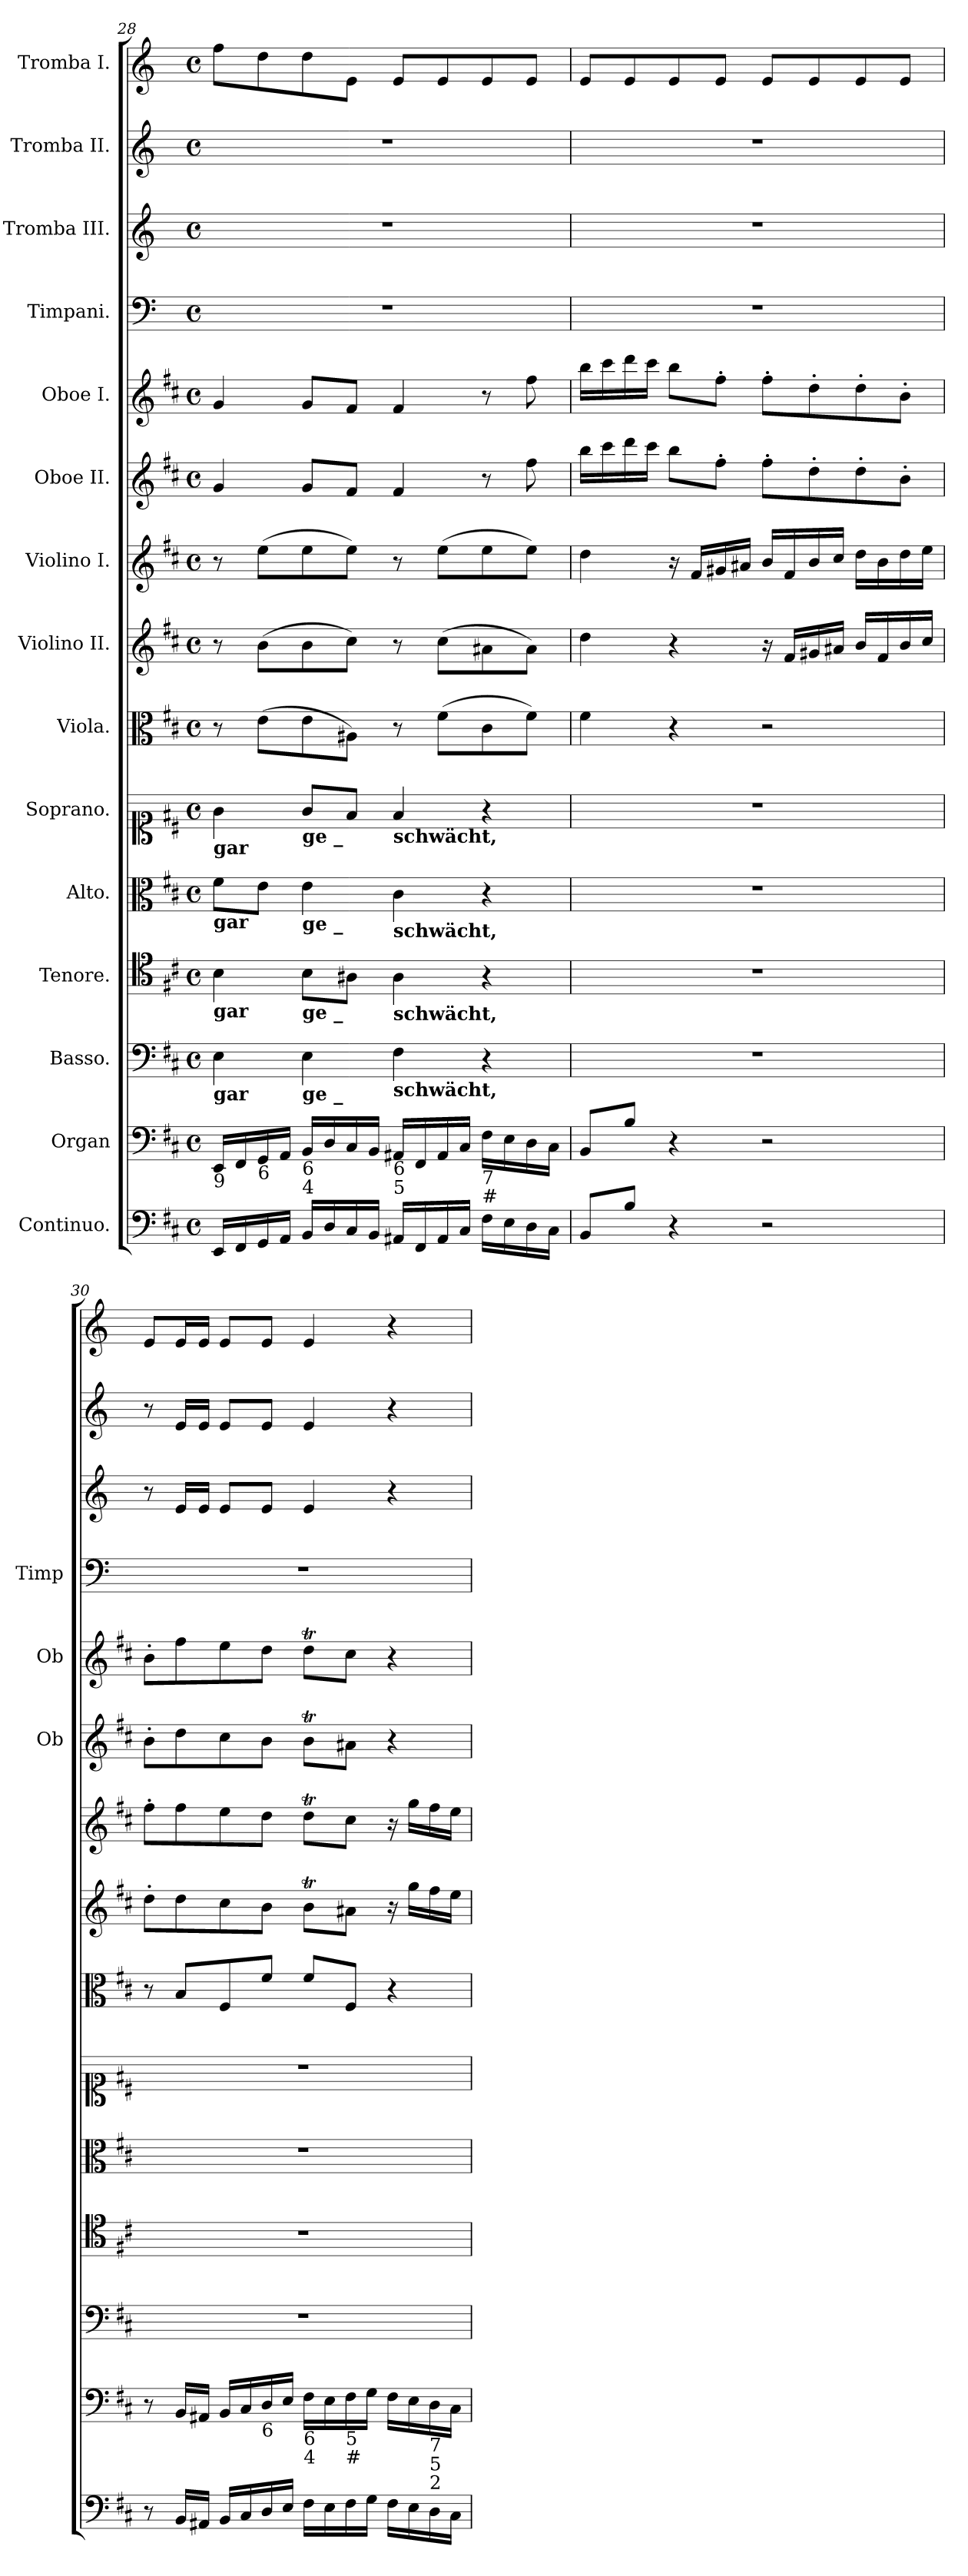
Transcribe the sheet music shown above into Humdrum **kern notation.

**kern	**kern	**kern	**kern	**kern	**kern	**kern	**kern	**kern	**kern	**kern	**kern	**kern	**kern	**kern
*part15	*part14	*part13	*part12	*part11	*part10	*part9	*part8	*part7	*part6	*part5	*part4	*part3	*part2	*part1
*staff15	*staff14	*staff13	*staff12	*staff11	*staff10	*staff9	*staff8	*staff7	*staff6	*staff5	*staff4	*staff3	*staff2	*staff1
*I"Continuo.	*I"Organ	*I"Basso.	*I"Tenore.	*I"Alto.	*I"Soprano.	*I"Viola.	*I"Violino II.	*I"Violino I.	*I"Oboe II.	*I"Oboe I.	*I"Timpani.	*I"Tromba III.	*I"Tromba II.	*I"Tromba I.
*	*	*	*	*	*	*	*	*	*I'Ob	*I'Ob	*I'Timp	*	*	*
*clefF4	*clefF4	*clefF4	*clefC4	*clefC3	*clefC1	*clefC3	*clefG2	*clefG2	*clefG2	*clefG2	*clefF4	*clefG2	*clefG2	*clefG2
*	*	*	*	*	*	*	*	*	*	*	*	*ITrd-1c-2	*ITrd-1c-2	*ITrd-1c-2
*k[f#c#]	*k[f#c#]	*k[f#c#]	*k[f#c#]	*k[f#c#]	*k[f#c#]	*k[f#c#]	*k[f#c#]	*k[f#c#]	*k[f#c#]	*k[f#c#]	*k[]	*k[f#c#]	*k[f#c#]	*k[f#c#]
*M4/4	*M4/4	*M4/4	*M4/4	*M4/4	*M4/4	*M4/4	*M4/4	*M4/4	*M4/4	*M4/4	*M4/4	*M4/4	*M4/4	*M4/4
*met(c)	*met(c)	*met(c)	*met(c)	*met(c)	*met(c)	*met(c)	*met(c)	*met(c)	*met(c)	*met(c)	*met(c)	*met(c)	*met(c)	*met(c)
=28	=28	=28	=28	=28	=28	=28	=28	=28	=28	=28	=28	=28	=28	=28
!	!	!	!	!	!LO:TX:b:B:t=gar	!	!	!	!	!	!	!	!	!
!	!	!	!	!LO:TX:b:B:t=gar	!	!	!	!	!	!	!	!	!	!
!	!	!	!LO:TX:b:B:t=gar	!	!	!	!	!	!	!	!	!	!	!
!	!	!LO:TX:b:B:t=gar	!	!	!	!	!	!	!	!	!	!	!	!
!	!LO:TX:b:t=9	!	!	!	!	!	!	!	!	!	!	!	!	!
16EE/LL	16EE/LL	4E\	4B\	8f#\L	4g\	8r	8r	8r	4g/	4g/	1r	1r	1r	8gg\L
16FF#/	16FF#/	.	.	.	.	.	.	.	.	.	.	.	.	.
!	!LO:TX:b:t=6	!	!	!	!	!	!	!	!	!	!	!	!	!
16GG/	16GG/	.	.	8e\J	.	(8e\L	(8b\L	(8ee\L	.	.	.	.	.	8ee\
16AA/JJ	16AA/JJ	.	.	.	.	.	.	.	.	.	.	.	.	.
!	!	!	!	!	!LO:TX:b:B:t=ge   _	!	!	!	!	!	!	!	!	!
!	!	!	!	!LO:TX:b:B:t=ge   _	!	!	!	!	!	!	!	!	!	!
!	!	!	!LO:TX:b:B:t=ge   _	!	!	!	!	!	!	!	!	!	!	!
!	!	!LO:TX:b:B:t=ge     _	!	!	!	!	!	!	!	!	!	!	!	!
!	!LO:TX:b:t=6	!	!	!	!	!	!	!	!	!	!	!	!	!
!	!LO:TX:b:t=4	!	!	!	!	!	!	!	!	!	!	!	!	!
16BB/LL	16BB/LL	4E\	8B\L	4e\	8g/L	8e\	8b\	8ee\	8g/L	8g/L	.	.	.	8ee\
16D/	16D/	.	.	.	.	.	.	.	.	.	.	.	.	.
16C#/	16C#/	.	8A#X\J	.	8f#/J	8A#X\J)	8cc#\J)	8ee\J)	8f#/J	8f#/J	.	.	.	8f#\J
16BB/JJ	16BB/JJ	.	.	.	.	.	.	.	.	.	.	.	.	.
!	!	!	!	!	!LO:TX:b:B:t=schwächt,	!	!	!	!	!	!	!	!	!
!	!	!	!	!LO:TX:b:B:t=schwächt,	!	!	!	!	!	!	!	!	!	!
!	!	!	!LO:TX:b:B:t=schwächt,	!	!	!	!	!	!	!	!	!	!	!
!	!	!LO:TX:b:B:t=schwächt,	!	!	!	!	!	!	!	!	!	!	!	!
!	!LO:TX:b:t=6	!	!	!	!	!	!	!	!	!	!	!	!	!
!	!LO:TX:b:t=5	!	!	!	!	!	!	!	!	!	!	!	!	!
16AA#X/LL	16AA#X/LL	4F#\	4A#\	4c#\	4f#/	8r	8r	8r	4f#/	4f#/	.	.	.	8f#/L
16FF#/	16FF#/	.	.	.	.	.	.	.	.	.	.	.	.	.
16AA#/	16AA#/	.	.	.	.	(8f#\L	(8cc#\L	(8ee\L	.	.	.	.	.	8f#/
16C#/JJ	16C#/JJ	.	.	.	.	.	.	.	.	.	.	.	.	.
!	!LO:TX:b:t=7	!	!	!	!	!	!	!	!	!	!	!	!	!
!	!LO:TX:b:t=#	!	!	!	!	!	!	!	!	!	!	!	!	!
16F#\LL	16F#\LL	4r	4r	4r	4r	8c#\	8a#X\	8ee\	8r	8r	.	.	.	8f#/
16E\	16E\	.	.	.	.	.	.	.	.	.	.	.	.	.
16D\	16D\	.	.	.	.	8f#\J)	8a#\J)	8ee\J)	8ff#\	8ff#\	.	.	.	8f#/J
16C#\JJ	16C#\JJ	.	.	.	.	.	.	.	.	.	.	.	.	.
!!LO:PB:g=z
=29	=29	=29	=29	=29	=29	=29	=29	=29	=29	=29	=29	=29	=29	=29
8BB/L	8BB/L	1r	1r	1r	1r	4f#\	4dd\	4dd\	16bb\LL	16bb\LL	1r	1r	1r	8f#/L
.	.	.	.	.	.	.	.	.	16ccc#\	16ccc#\	.	.	.	.
8B\J	8B\J	.	.	.	.	.	.	.	16ddd\	16ddd\	.	.	.	8f#/
.	.	.	.	.	.	.	.	.	16ccc#\JJ	16ccc#\JJ	.	.	.	.
4r	4r	.	.	.	.	4r	4r	16r	8bb\L	8bb\L	.	.	.	8f#/
.	.	.	.	.	.	.	.	16f#/LL	.	.	.	.	.	.
.	.	.	.	.	.	.	.	16g#X/	8ff#'\J	8ff#'\J	.	.	.	8f#/J
.	.	.	.	.	.	.	.	16a#X/JJ	.	.	.	.	.	.
2r	2r	.	.	.	.	2r	16r	16b/LL	8ff#'\L	8ff#'\L	.	.	.	8f#/L
.	.	.	.	.	.	.	16f#/LL	16f#/	.	.	.	.	.	.
.	.	.	.	.	.	.	16g#X/	16b/	8dd'\	8dd'\	.	.	.	8f#/
.	.	.	.	.	.	.	16a#X/JJ	16cc#/JJ	.	.	.	.	.	.
.	.	.	.	.	.	.	16b/LL	16dd\LL	8dd'\	8dd'\	.	.	.	8f#/
.	.	.	.	.	.	.	16f#/	16b\	.	.	.	.	.	.
.	.	.	.	.	.	.	16b/	16dd\	8b'\J	8b'\J	.	.	.	8f#/J
.	.	.	.	.	.	.	16cc#/JJ	16ee\JJ	.	.	.	.	.	.
=30	=30	=30	=30	=30	=30	=30	=30	=30	=30	=30	=30	=30	=30	=30
8r	8r	1r	1r	1r	1r	8r	8dd'\L	8ff#'\L	8b'\L	8b'\L	1r	8r	8r	8f#/L
16BB/LL	16BB/LL	.	.	.	.	8B/L	8dd\	8ff#\	8dd\	8ff#\	.	16f#/LL	16f#/LL	16f#/L
16AA#X/JJ	16AA#X/JJ	.	.	.	.	.	.	.	.	.	.	16f#/JJ	16f#/JJ	16f#/JJ
16BB/LL	16BB/LL	.	.	.	.	8F#/	8cc#\	8ee\	8cc#\	8ee\	.	8f#/L	8f#/L	8f#/L
16C#/	16C#/	.	.	.	.	.	.	.	.	.	.	.	.	.
!	!LO:TX:b:t=6	!	!	!	!	!	!	!	!	!	!	!	!	!
16D/	16D/	.	.	.	.	8f#/J	8b\J	8dd\J	8b\J	8dd\J	.	8f#/J	8f#/J	8f#/J
16E/JJ	16E/JJ	.	.	.	.	.	.	.	.	.	.	.	.	.
!	!LO:TX:b:t=6	!	!	!	!	!	!	!	!	!	!	!	!	!
!	!LO:TX:b:t=4	!	!	!	!	!	!	!	!	!	!	!	!	!
16F#\LL	16F#\LL	.	.	.	.	8f#\L	8bT\L	8ddT\L	8bT\L	8ddT\L	.	4f#/	4f#/	4f#/
16E\	16E\	.	.	.	.	.	.	.	.	.	.	.	.	.
!	!LO:TX:b:t=5	!	!	!	!	!	!	!	!	!	!	!	!	!
!	!LO:TX:b:t=#	!	!	!	!	!	!	!	!	!	!	!	!	!
16F#\	16F#\	.	.	.	.	8F#/J	8a#X\J	8cc#\J	8a#X\J	8cc#\J	.	.	.	.
16G\JJ	16G\JJ	.	.	.	.	.	.	.	.	.	.	.	.	.
16F#\LL	16F#\LL	.	.	.	.	4r	16r	16r	4r	4r	.	4r	4r	4r
16E\	16E\	.	.	.	.	.	16gg\LL	16gg\LL	.	.	.	.	.	.
!	!LO:TX:b:t=7	!	!	!	!	!	!	!	!	!	!	!	!	!
!	!LO:TX:b:t=5	!	!	!	!	!	!	!	!	!	!	!	!	!
!	!LO:TX:b:t=2	!	!	!	!	!	!	!	!	!	!	!	!	!
16D\	16D\	.	.	.	.	.	16ff#\	16ff#\	.	.	.	.	.	.
16C#\JJ	16C#\JJ	.	.	.	.	.	16ee\JJ	16ee\JJ	.	.	.	.	.	.
=	=	=	=	=	=	=	=	=	=	=	=	=	=	=
*-	*-	*-	*-	*-	*-	*-	*-	*-	*-	*-	*-	*-	*-	*-
